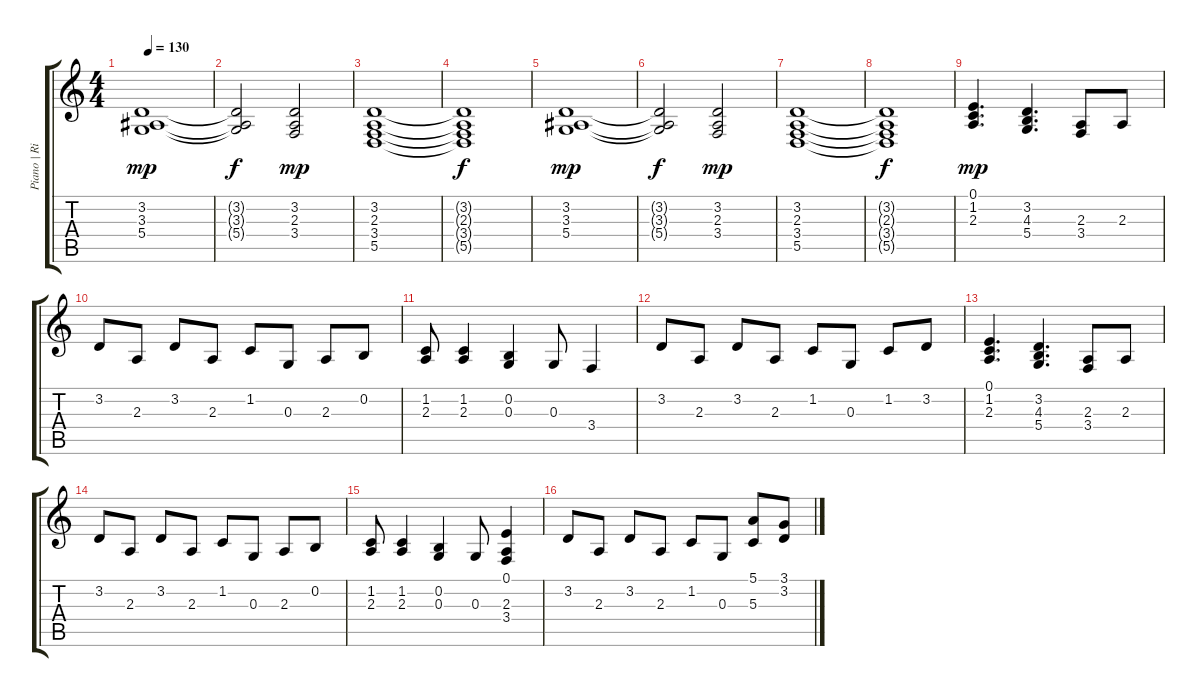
\track ("Piano | Right Hand" "Piano | Ri") {instrument electricpiano2}
\staff {score tabs}
\tuning (E4 B3 G3 D3 A2 E2) {hide}
\ts (4 4)
\tempo 130
\clef g2
\ks c
(3.2 3.3 5.4).1{dy mp} |
(3.2{t} 3.3{t} 5.4{t}).2{dy f} (3.2 2.3 3.4).2{dy mp} |
(3.2 2.3 3.4 5.5).1 |
(3.2{t} 2.3{t} 3.4{t} 5.5{t}).1{dy f} |
(3.2 3.3 5.4).1{dy mp} |
(3.2{t} 3.3{t} 5.4{t}).2{dy f} (3.2 2.3 3.4).2{dy mp} |
(3.2 2.3 3.4 5.5).1 |
(3.2{t} 2.3{t} 3.4{t} 5.5{t}).1{dy f} |
(0.1 1.2 2.3).4{d dy mp} (3.2 4.3 5.4).4{d} (2.3 3.4).8 2.3.8 |
3.2.8 2.3.8 3.2.8 2.3.8 1.2.8 0.3.8 2.3.8 0.2.8 |
(1.2 2.3).8 (1.2 2.3).4 (0.2 0.3).4 0.3.8 3.4.4 |
3.2.8 2.3.8 3.2.8 2.3.8 1.2.8 0.3.8 1.2.8 3.2.8 |
(0.1 1.2 2.3).4{d} (3.2 4.3 5.4).4{d} (2.3 3.4).8 2.3.8 |
3.2.8 2.3.8 3.2.8 2.3.8 1.2.8 0.3.8 2.3.8 0.2.8 |
(1.2 2.3).8 (1.2 2.3).4 (0.2 0.3).4 0.3.8 (0.1 2.3 3.4).4 |
3.2.8 2.3.8 3.2.8 2.3.8 1.2.8 0.3.8 (5.1 5.3).8 (3.1 3.2).8
